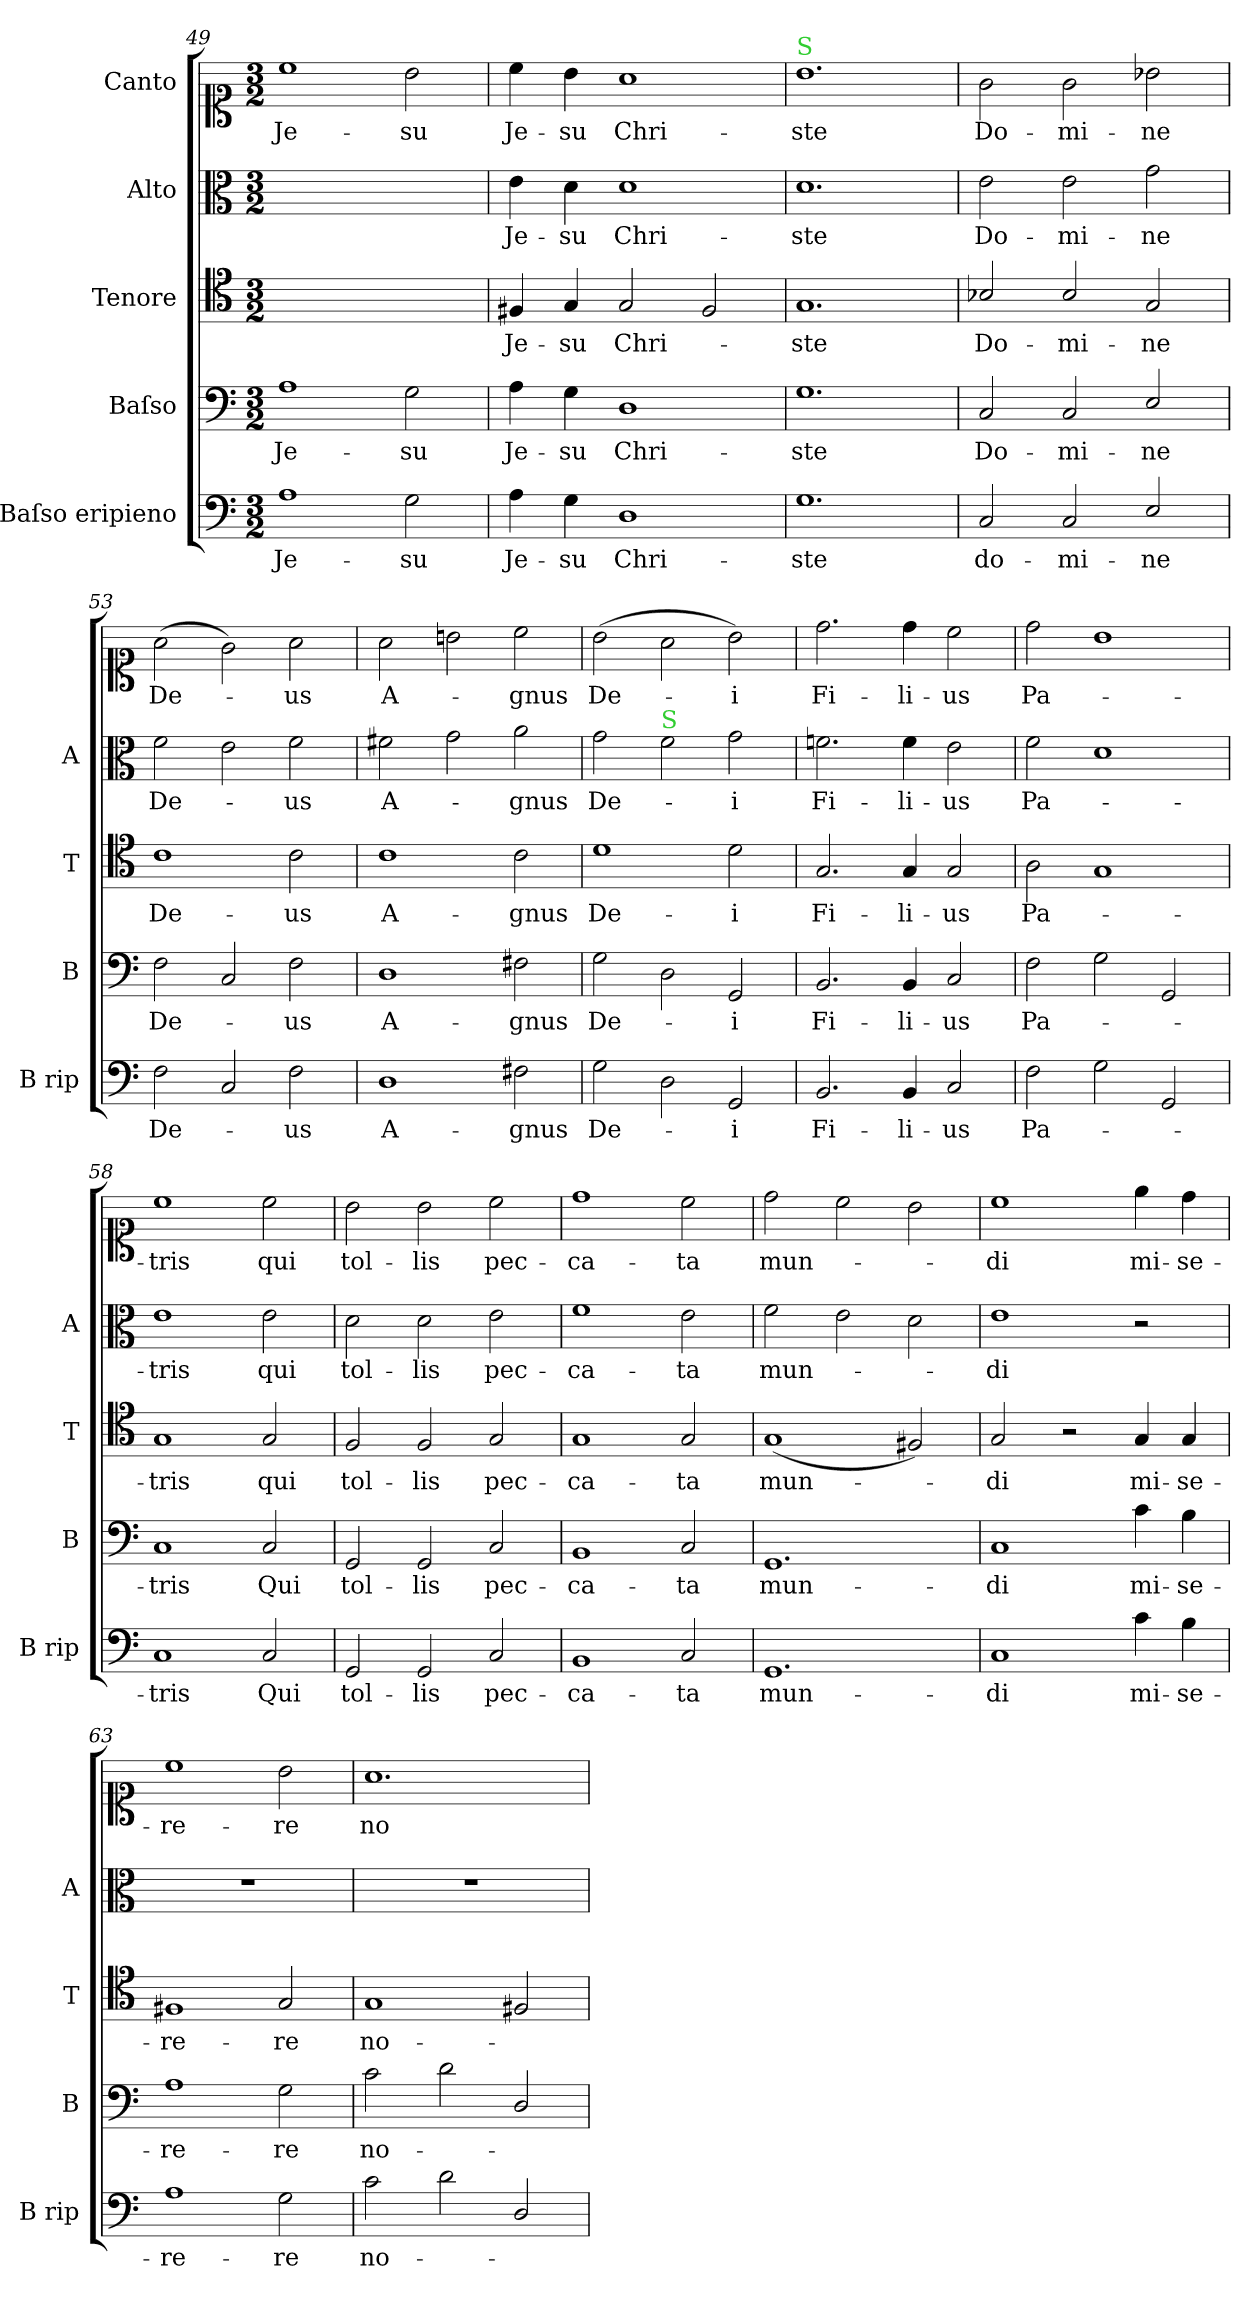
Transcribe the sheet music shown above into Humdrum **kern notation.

**kern	**text	**kern	**text	**kern	**text	**kern	**text	**kern	**text
*part5	*part5	*part4	*part4	*part3	*part3	*part2	*part2	*part1	*part1
*staff5	*staff5	*staff4	*staff4	*staff3	*staff3	*staff2	*staff2	*staff1	*staff1
*I"Baſso eripieno	*	*I"Baſso	*	*I"Tenore	*	*I"Alto	*	*I"Canto	*
*I'B rip	*	*I'B	*	*I'T	*	*I'A	*	*	*
*clefF4	*	*clefF4	*	*clefC4	*	*clefC3	*	*clefC1	*
*k[]	*	*k[]	*	*k[]	*	*k[]	*	*k[]	*
*M3/2	*	*M3/2	*	*M3/2	*	*M3/2	*	*M3/2	*
=49	=49	=49	=49	=49	=49	=49	=49	=49	=49
!	!LO:LY:i	!	!LO:LY:i	!	!	!	!	!	!LO:LY:i
1A	Je-	1A	Je-	1.ryy	.	1.ryy	.	1cc	Je-
!	!LO:LY:i	!	!LO:LY:i	!	!	!	!	!	!LO:LY:i
2G\	-su	2G\	-su	.	.	.	.	2b\	-su
=50	=50	=50	=50	=50	=50	=50	=50	=50	=50
4A\	Je-	4A\	Je-	4F#X/	Je-	4e\	Je-	4cc\	Je-
4G\	-su	4G\	-su	4G/	-su	4d\	-su	4b\	-su
1D	Chri-	1D	Chri-	2G/	Chri-	1d	Chri-	1a	Chri-
.	.	.	.	2F#/	.	.	.	.	.
=51	=51	=51	=51	=51	=51	=51	=51	=51	=51
!	!	!	!	!	!	!	!	!LO:TX:a:color=limegreen:t=S	!
1.G	-ste	1.G	-ste	1.G	-ste	1.d	-ste	1.b	-ste
=52	=52	=52	=52	=52	=52	=52	=52	=52	=52
2C/	do-	2C/	Do-	2B-X/	Do-	2e\	Do-	2g\	Do-
2C/	-mi-	2C/	-mi-	2B-/	-mi-	2e\	-mi-	2g\	-mi-
2E/	-ne	2E/	-ne	2G/	-ne	2g\	-ne	2b-X\	-ne
=53	=53	=53	=53	=53	=53	=53	=53	=53	=53
2F\	De-	2F\	De-	1c	De-	2f\	De-	(2a\	De-
2C/	.	2C/	.	.	.	2e\	.	2g\)	.
2F\	-us	2F\	-us	2c\	-us	2f\	-us	2a\	-us
=54	=54	=54	=54	=54	=54	=54	=54	=54	=54
1D	A-	1D	A-	1c	A-	2f#X\	A-	2a\	A-
.	.	.	.	.	.	2g\	.	2bn\	.
2F#X\	-gnus	2F#X\	-gnus	2c\	-gnus	2a\	-gnus	2cc\	-gnus
=55	=55	=55	=55	=55	=55	=55	=55	=55	=55
2G\	De-	2G\	De-	1d	De-	2g\	De-	(2b\	De-
!	!	!	!	!	!	!LO:TX:a:color=limegreen:t=S	!	!	!
2D\	.	2D\	.	.	.	2f\	.	2a\	.
2GG/	-i	2GG/	-i	2d\	-i	2g\	-i	2b\)	-i
=56	=56	=56	=56	=56	=56	=56	=56	=56	=56
2.BB/	Fi-	2.BB/	Fi-	2.G/	Fi-	2.fn\	Fi-	2.dd\	Fi-
4BB/	-li-	4BB/	-li-	4G/	-li-	4f\	-li-	4dd\	-li-
2C/	-us	2C/	-us	2G/	-us	2e\	-us	2cc\	-us
=57	=57	=57	=57	=57	=57	=57	=57	=57	=57
2F\	Pa-	2F\	Pa-	2A\	Pa-	2f\	Pa-	2dd\	Pa-
2G\	.	2G\	.	1G	.	1d	.	1b	.
2GG/	.	2GG/	.	.	.	.	.	.	.
=58	=58	=58	=58	=58	=58	=58	=58	=58	=58
1C	-tris	1C	-tris	1G	-tris	1e	-tris	1cc	-tris
2C/	Qui	2C/	Qui	2G/	qui	2e\	qui	2cc\	qui
=59	=59	=59	=59	=59	=59	=59	=59	=59	=59
2GG/	tol-	2GG/	tol-	2F/	tol-	2d\	tol-	2b\	tol-
2GG/	-lis	2GG/	-lis	2F/	-lis	2d\	-lis	2b\	-lis
2C/	pec-	2C/	pec-	2G/	pec-	2e\	pec-	2cc\	pec-
=60	=60	=60	=60	=60	=60	=60	=60	=60	=60
1BB	-ca-	1BB	-ca-	1G	-ca-	1f	-ca-	1dd	-ca-
2C/	-ta	2C/	-ta	2G/	-ta	2e\	-ta	2cc\	-ta
=61	=61	=61	=61	=61	=61	=61	=61	=61	=61
1.GG	mun-	1.GG	mun-	(>1G	mun-	2f\	mun-	2dd\	mun-
.	.	.	.	.	.	2e\	.	2cc\	.
.	.	.	.	2F#X/)	.	2d\	.	2b\	.
=62	=62	=62	=62	=62	=62	=62	=62	=62	=62
1C	-di	1C	-di	2G/	-di	1e	-di	1cc	-di
.	.	.	.	2r	.	.	.	.	.
4c\	mi-	4c\	mi-	4G/	mi-	2r	.	4ee\	mi-
4B\	-se-	4B\	-se-	4G/	-se-	.	.	4dd\	-se-
=63	=63	=63	=63	=63	=63	=63	=63	=63	=63
1A	-re-	1A	-re-	1F#X	-re-	1.r	.	1cc	-re-
2G\	-re	2G\	-re	2G/	-re	.	.	2b\	-re
=64	=64	=64	=64	=64	=64	=64	=64	=64	=64
2c\	no-	2c\	no-	1G	no-	1.r	.	1.a	no-
2d\	.	2d\	.	.	.	.	.	.	.
2D/	.	2D/	.	2F#X/	.	.	.	.	.
=	=	=	=	=	=	=	=	=	=
*-	*-	*-	*-	*-	*-	*-	*-	*-	*-
